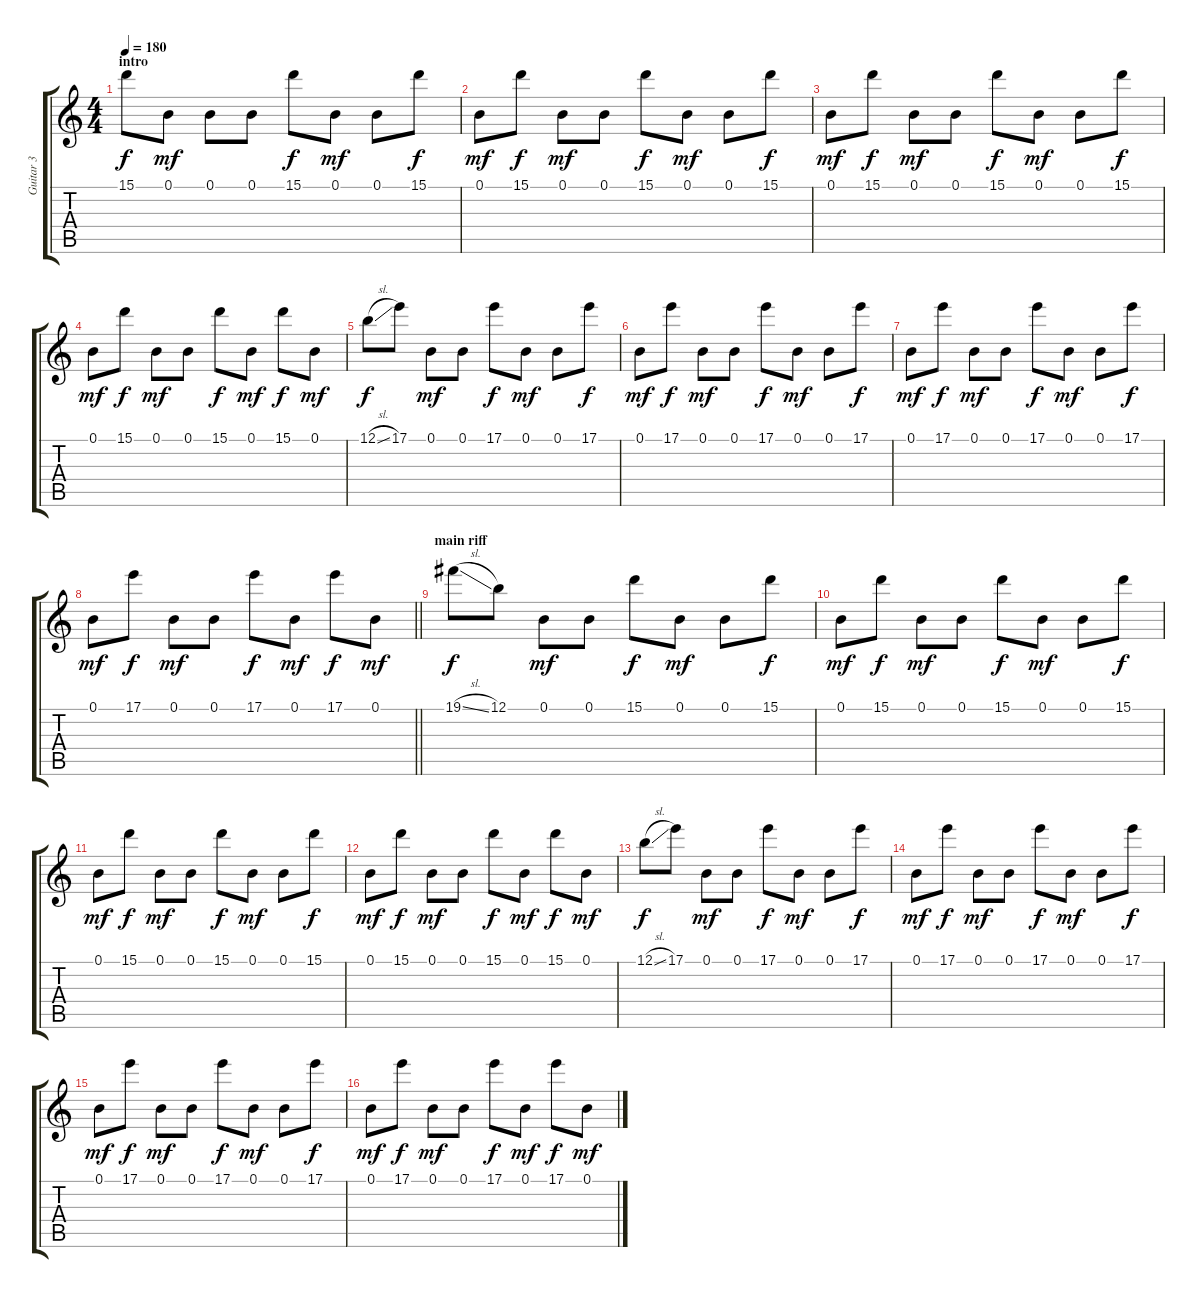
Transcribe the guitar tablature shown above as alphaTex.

\track ("Guitar 3" "Guitar 3") {instrument distortionguitar}
\staff {score tabs}
\tuning (B3 Gb3 D3 A2 E2 B1) {hide}
\ts (4 4)
\section ("" "intro")
\tempo 180
\clef g2
\ks c
15.1.8{dy f instrument distortionguitar} 0.1.8{dy mf} 0.1.8 0.1.8 15.1.8{dy f} 0.1.8{dy mf} 0.1.8 15.1.8{dy f} |
0.1.8{dy mf} 15.1.8{dy f} 0.1.8{dy mf} 0.1.8 15.1.8{dy f} 0.1.8{dy mf} 0.1.8 15.1.8{dy f} |
0.1.8{dy mf} 15.1.8{dy f} 0.1.8{dy mf} 0.1.8 15.1.8{dy f} 0.1.8{dy mf} 0.1.8 15.1.8{dy f} |
0.1.8{dy mf} 15.1.8{dy f} 0.1.8{dy mf} 0.1.8 15.1.8{dy f} 0.1.8{dy mf} 15.1.8{dy f} 0.1.8{dy mf} |
12.1{sl}.8{dy f} 17.1.8 0.1.8{dy mf} 0.1.8 17.1.8{dy f} 0.1.8{dy mf} 0.1.8 17.1.8{dy f} |
0.1.8{dy mf} 17.1.8{dy f} 0.1.8{dy mf} 0.1.8 17.1.8{dy f} 0.1.8{dy mf} 0.1.8 17.1.8{dy f} |
0.1.8{dy mf} 17.1.8{dy f} 0.1.8{dy mf} 0.1.8 17.1.8{dy f} 0.1.8{dy mf} 0.1.8 17.1.8{dy f} |
\barLineRight lightlight
0.1.8{dy mf} 17.1.8{dy f} 0.1.8{dy mf} 0.1.8 17.1.8{dy f} 0.1.8{dy mf} 17.1.8{dy f} 0.1.8{dy mf} |
\section ("" "main riff")
19.1{sl}.8{dy f} 12.1.8 0.1.8{dy mf} 0.1.8 15.1.8{dy f} 0.1.8{dy mf} 0.1.8 15.1.8{dy f} |
0.1.8{dy mf} 15.1.8{dy f} 0.1.8{dy mf} 0.1.8 15.1.8{dy f} 0.1.8{dy mf} 0.1.8 15.1.8{dy f} |
0.1.8{dy mf} 15.1.8{dy f} 0.1.8{dy mf} 0.1.8 15.1.8{dy f} 0.1.8{dy mf} 0.1.8 15.1.8{dy f} |
0.1.8{dy mf} 15.1.8{dy f} 0.1.8{dy mf} 0.1.8 15.1.8{dy f} 0.1.8{dy mf} 15.1.8{dy f} 0.1.8{dy mf} |
12.1{sl}.8{dy f} 17.1.8 0.1.8{dy mf} 0.1.8 17.1.8{dy f} 0.1.8{dy mf} 0.1.8 17.1.8{dy f} |
0.1.8{dy mf} 17.1.8{dy f} 0.1.8{dy mf} 0.1.8 17.1.8{dy f} 0.1.8{dy mf} 0.1.8 17.1.8{dy f} |
0.1.8{dy mf} 17.1.8{dy f} 0.1.8{dy mf} 0.1.8 17.1.8{dy f} 0.1.8{dy mf} 0.1.8 17.1.8{dy f} |
0.1.8{dy mf} 17.1.8{dy f} 0.1.8{dy mf} 0.1.8 17.1.8{dy f} 0.1.8{dy mf} 17.1.8{dy f} 0.1.8{dy mf}
